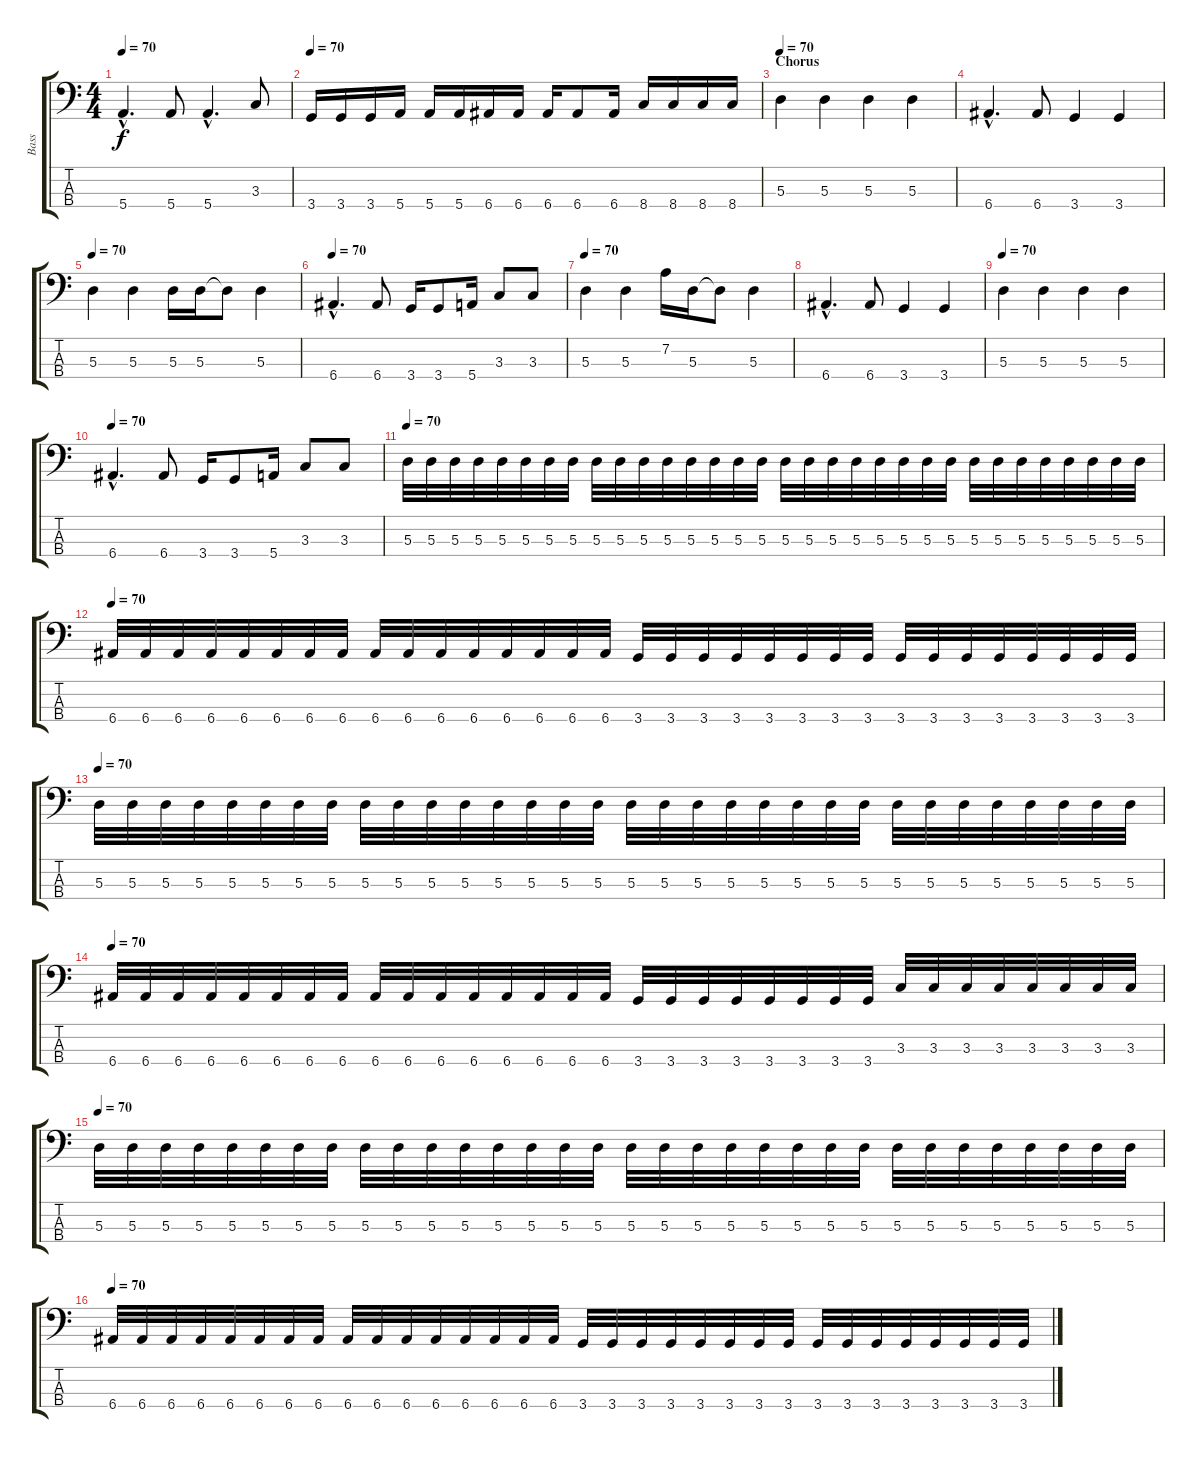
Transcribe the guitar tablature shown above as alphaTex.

\track ("Bass" "Bass") {instrument electricbassfinger}
\staff {score tabs}
\tuning (G2 D2 A1 E1) {hide}
\ts (4 4)
\tempo 70
\clef f4
\ks c
5.4{hac}.4{d dy f} 5.4.8 5.4{hac}.4{d} 3.3.8 |
\tempo 70
3.4.16 3.4.16 3.4.16 5.4.16 5.4.16 5.4.16 6.4.16 6.4.16 6.4.16 6.4.8 6.4.16 8.4.16 8.4.16 8.4.16 8.4.16 |
\section ("" "Chorus")
\tempo 70
5.3.4 5.3.4 5.3.4 5.3.4 |
6.4{hac}.4{d} 6.4.8 3.4.4 3.4.4 |
\tempo 70
5.3.4 5.3.4 5.3.16 5.3.16 5.3{t}.8 5.3.4 |
\tempo 70
6.4{hac}.4{d} 6.4.8 3.4.16 3.4.8 5.4.16 3.3.8 3.3.8 |
\tempo 70
5.3.4 5.3.4 7.2.16 5.3.16 5.3{t}.8 5.3.4 |
6.4{hac}.4{d} 6.4.8 3.4.4 3.4.4 |
\tempo 70
5.3.4 5.3.4 5.3.4 5.3.4 |
\tempo 70
6.4{hac}.4{d} 6.4.8 3.4.16 3.4.8 5.4.16 3.3.8 3.3.8 |
\tempo 70
5.3.32 5.3.32 5.3.32 5.3.32 5.3.32 5.3.32 5.3.32 5.3.32 5.3.32 5.3.32 5.3.32 5.3.32 5.3.32 5.3.32 5.3.32 5.3.32 5.3.32 5.3.32 5.3.32 5.3.32 5.3.32 5.3.32 5.3.32 5.3.32 5.3.32 5.3.32 5.3.32 5.3.32 5.3.32 5.3.32 5.3.32 5.3.32 |
\tempo 70
6.4.32 6.4.32 6.4.32 6.4.32 6.4.32 6.4.32 6.4.32 6.4.32 6.4.32 6.4.32 6.4.32 6.4.32 6.4.32 6.4.32 6.4.32 6.4.32 3.4.32 3.4.32 3.4.32 3.4.32 3.4.32 3.4.32 3.4.32 3.4.32 3.4.32 3.4.32 3.4.32 3.4.32 3.4.32 3.4.32 3.4.32 3.4.32 |
\tempo 70
5.3.32 5.3.32 5.3.32 5.3.32 5.3.32 5.3.32 5.3.32 5.3.32 5.3.32 5.3.32 5.3.32 5.3.32 5.3.32 5.3.32 5.3.32 5.3.32 5.3.32 5.3.32 5.3.32 5.3.32 5.3.32 5.3.32 5.3.32 5.3.32 5.3.32 5.3.32 5.3.32 5.3.32 5.3.32 5.3.32 5.3.32 5.3.32 |
\tempo 70
6.4.32 6.4.32 6.4.32 6.4.32 6.4.32 6.4.32 6.4.32 6.4.32 6.4.32 6.4.32 6.4.32 6.4.32 6.4.32 6.4.32 6.4.32 6.4.32 3.4.32 3.4.32 3.4.32 3.4.32 3.4.32 3.4.32 3.4.32 3.4.32 3.3.32 3.3.32 3.3.32 3.3.32 3.3.32 3.3.32 3.3.32 3.3.32 |
\tempo 70
5.3.32 5.3.32 5.3.32 5.3.32 5.3.32 5.3.32 5.3.32 5.3.32 5.3.32 5.3.32 5.3.32 5.3.32 5.3.32 5.3.32 5.3.32 5.3.32 5.3.32 5.3.32 5.3.32 5.3.32 5.3.32 5.3.32 5.3.32 5.3.32 5.3.32 5.3.32 5.3.32 5.3.32 5.3.32 5.3.32 5.3.32 5.3.32 |
\tempo 70
6.4.32 6.4.32 6.4.32 6.4.32 6.4.32 6.4.32 6.4.32 6.4.32 6.4.32 6.4.32 6.4.32 6.4.32 6.4.32 6.4.32 6.4.32 6.4.32 3.4.32 3.4.32 3.4.32 3.4.32 3.4.32 3.4.32 3.4.32 3.4.32 3.4.32 3.4.32 3.4.32 3.4.32 3.4.32 3.4.32 3.4.32 3.4.32
